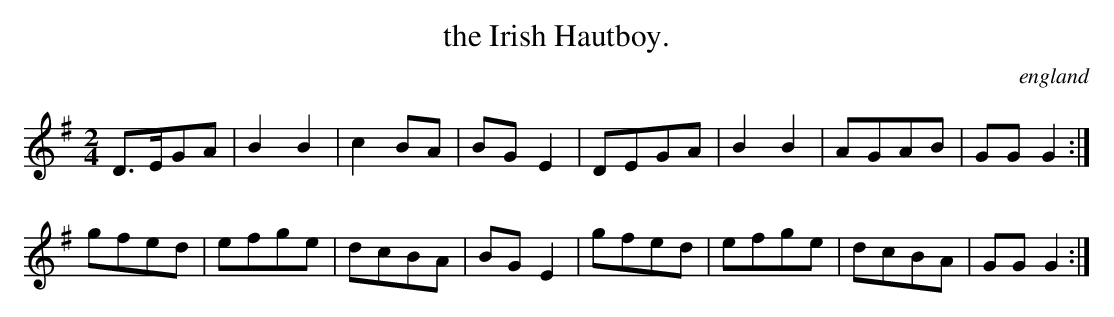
X:1
T:the Irish Hautboy.
O:england
M:2/4
L:1/8
K:G
D>EGA|B2B2|c2BA|BGE2|DEGA|B2B2|AGAB|GGG2:|
gfed |efge|dcBA|BGE2|gfed|efge|dcBA|GGG2:|
